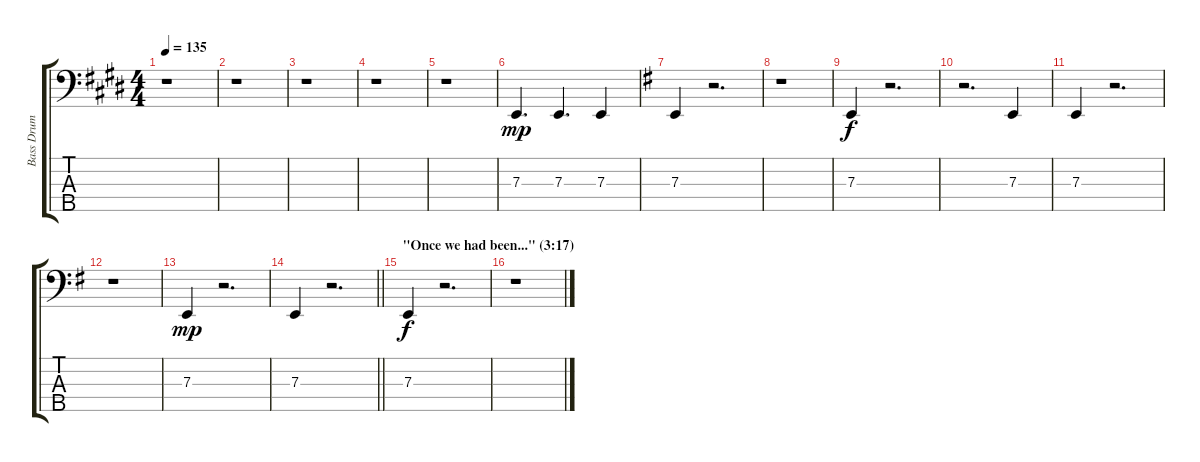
\track ("Bass Drum" "Bass Drum") {instrument taikodrum}
\staff {score tabs}
\tuning (G2 D2 A1 E1 B0) {hide}
\ts (4 4)
\tempo 135
\clef f4
\ks c#minor
r.1{dy f} |
r.1 |
r.1 |
r.1 |
r.1 |
7.3.4{d dy mp} 7.3.4{d} 7.3.4 |
\ks eminor
7.3.4 r.2{d} |
r.1 |
7.3.4{dy f} r.2{d} |
r.2{d} 7.3.4 |
7.3.4 r.2{d} |
r.1 |
7.3.4{dy mp} r.2{d} |
\barLineRight lightlight
7.3.4 r.2{d} |
\section ("" "\"Once we had been...\" (3:17)")
7.3.4{dy f} r.2{d} |
r.1
